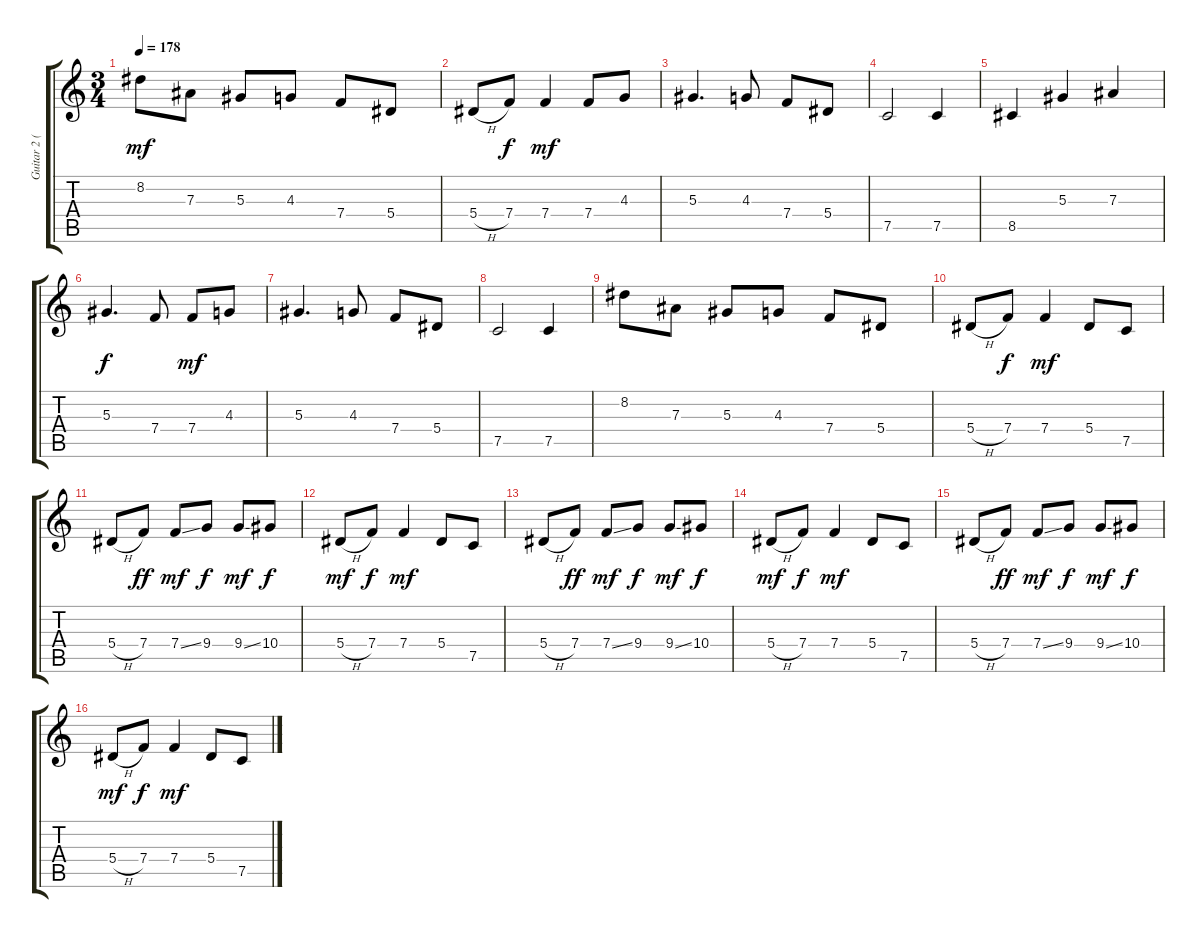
\track ("Guitar 2 (Lead)" "Guitar 2 (") {instrument distortionguitar}
\staff {score tabs}
\tuning (C4 G3 Eb3 Bb2 F2 C2) {hide}
\ts (3 4)
\tempo 178
\clef g2
\ks c
8.2.8{dy mf} 7.3.8 5.3.8 4.3.8 7.4.8 5.4.8 |
5.4{h}.8 7.4.8{dy f} 7.4.4{dy mf} 7.4.8 4.3.8 |
5.3.4{d} 4.3.8 7.4.8 5.4.8 |
7.5.2 7.5.4 |
8.5.4 5.3.4 7.3.4 |
5.3.4{d dy f} 7.4.8 7.4.8{dy mf} 4.3.8 |
5.3.4{d} 4.3.8 7.4.8 5.4.8 |
7.5.2 7.5.4 |
8.2.8 7.3.8 5.3.8 4.3.8 7.4.8 5.4.8 |
5.4{h}.8 7.4.8{dy f} 7.4.4{dy mf} 5.4.8 7.5.8 |
5.4{h}.8 7.4.8{dy ff} 7.4{ss}.8{dy mf} 9.4.8{dy f} 9.4{ss}.8{dy mf} 10.4.8{dy f} |
5.4{h}.8{dy mf} 7.4.8{dy f} 7.4.4{dy mf} 5.4.8 7.5.8 |
5.4{h}.8 7.4.8{dy ff} 7.4{ss}.8{dy mf} 9.4.8{dy f} 9.4{ss}.8{dy mf} 10.4.8{dy f} |
5.4{h}.8{dy mf} 7.4.8{dy f} 7.4.4{dy mf} 5.4.8 7.5.8 |
5.4{h}.8 7.4.8{dy ff} 7.4{ss}.8{dy mf} 9.4.8{dy f} 9.4{ss}.8{dy mf} 10.4.8{dy f} |
5.4{h}.8{dy mf} 7.4.8{dy f} 7.4.4{dy mf} 5.4.8 7.5.8
